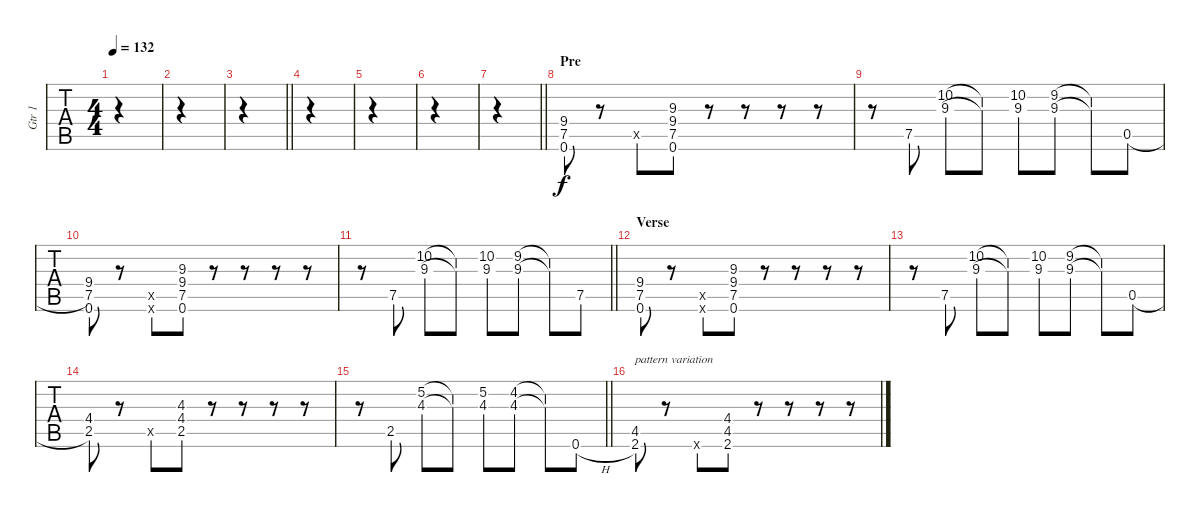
\track ("Gtr 1" "Gtr 1") {instrument overdrivenguitar}
\staff {tabs}
\tuning (E4 B3 G3 D3 A2 E2) {hide}
\ts (4 4)
\tempo 132
\clef g2
\ks c
|
|
\barLineRight lightlight
|
|
|
|
\barLineRight lightlight
|
\section ("" "Pre")
(9.4 7.5 0.6).8 r.8 0.5{x}.8 (9.3 9.4 7.5 0.6).8 r.8 r.8 r.8 r.8 |
r.8 7.5.8 (10.2 9.3).8 (10.2{t} 9.3{t}).8 (10.2 9.3).8 (9.2 9.3).8 (9.2{t} 9.3{t}).8 0.5{h}.8 |
(9.4 7.5 0.6).8 r.8 (0.5{x} 0.6{x}).8 (9.3 9.4 7.5 0.6).8 r.8 r.8 r.8 r.8 |
\barLineRight lightlight
r.8 7.5.8 (10.2 9.3).8 (10.2{t} 9.3{t}).8 (10.2 9.3).8 (9.2 9.3).8 (9.2{t} 9.3{t}).8 7.5.8 |
\section ("" "Verse")
(9.4 7.5 0.6).8 r.8 (0.5{x} 0.6{x}).8 (9.3 9.4 7.5 0.6).8 r.8 r.8 r.8 r.8 |
r.8 7.5.8 (10.2 9.3).8 (10.2{t} 9.3{t}).8 (10.2 9.3).8 (9.2 9.3).8 (9.2{t} 9.3{t}).8 0.5{h}.8 |
(4.4 2.5).8 r.8 0.5{x}.8 (4.3 4.4 2.5).8 r.8 r.8 r.8 r.8 |
\barLineRight lightlight
r.8 2.5.8 (5.2 4.3).8 (5.2{t} 4.3{t}).8 (5.2 4.3).8 (4.2 4.3).8 (4.2{t} 4.3{t}).8 0.6{h}.8 |
(4.5 2.6).8{txt "pattern variation"} r.8 0.6{x}.8 (4.4 4.5 2.6).8 r.8 r.8 r.8 r.8
